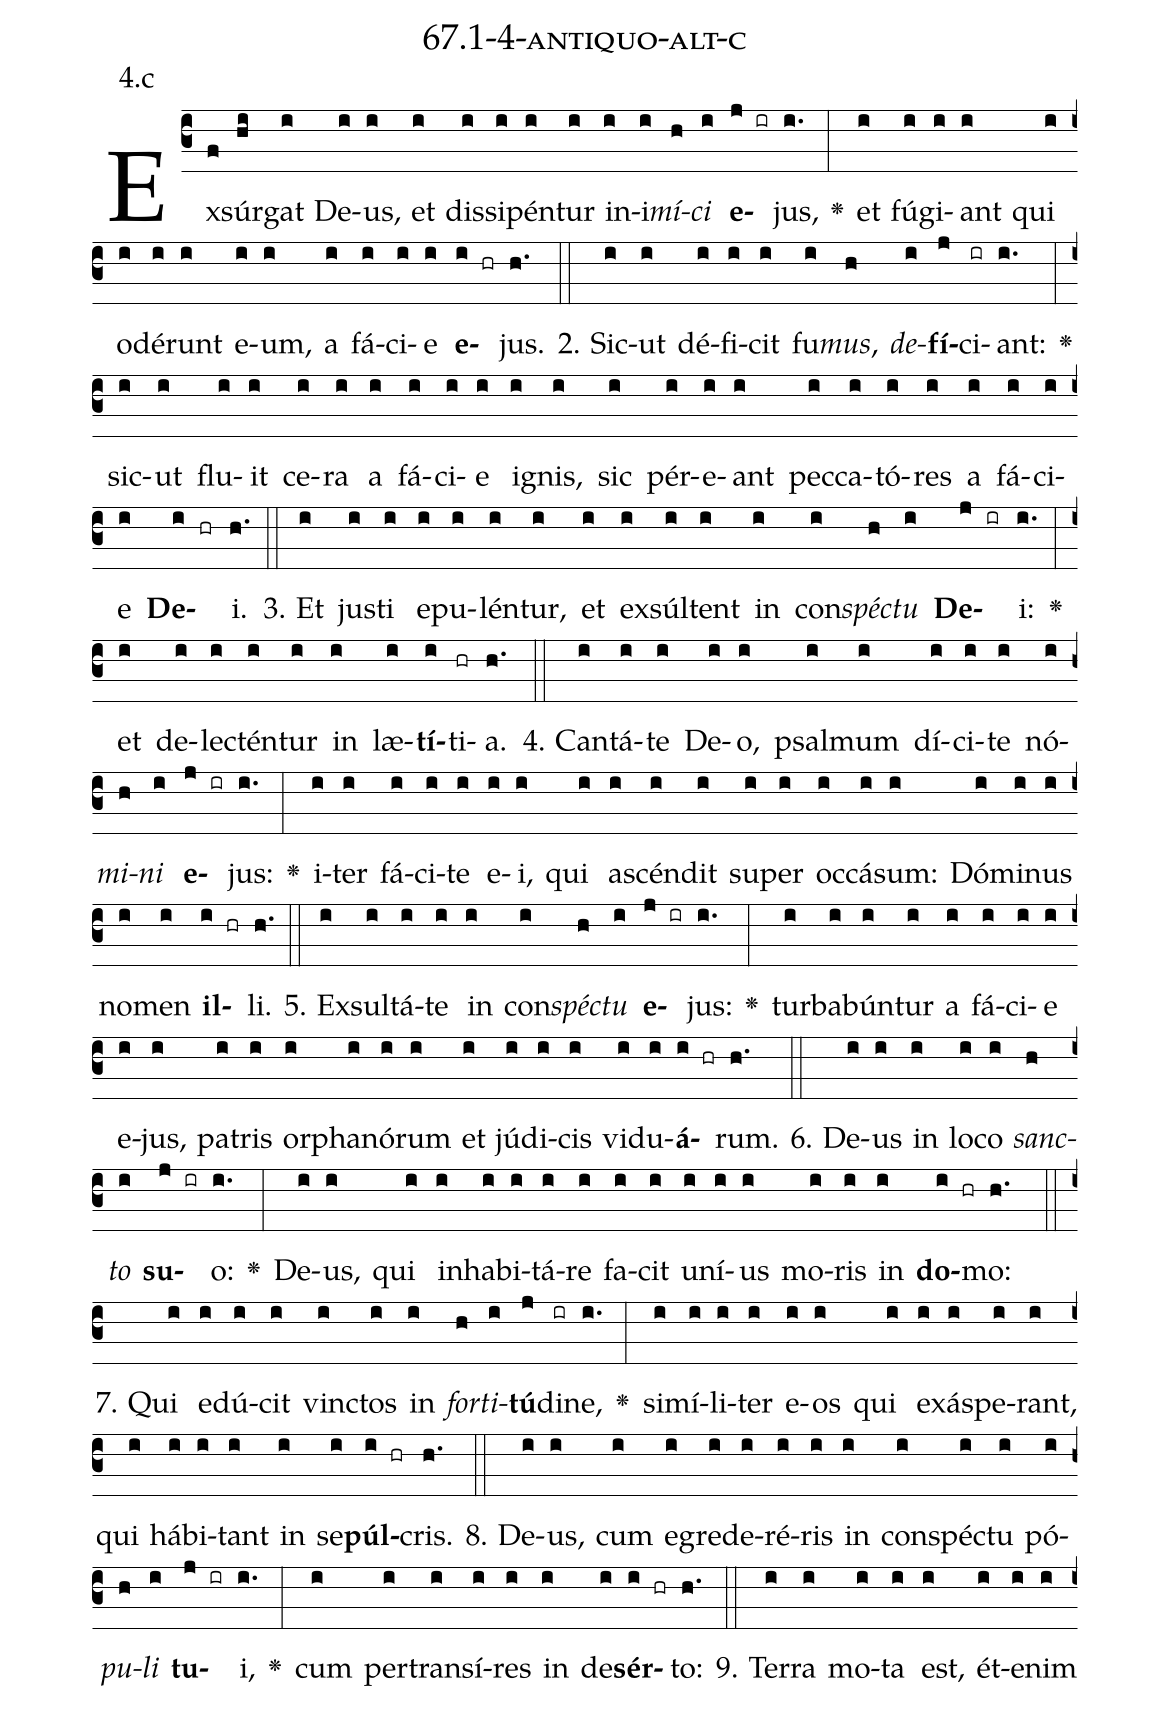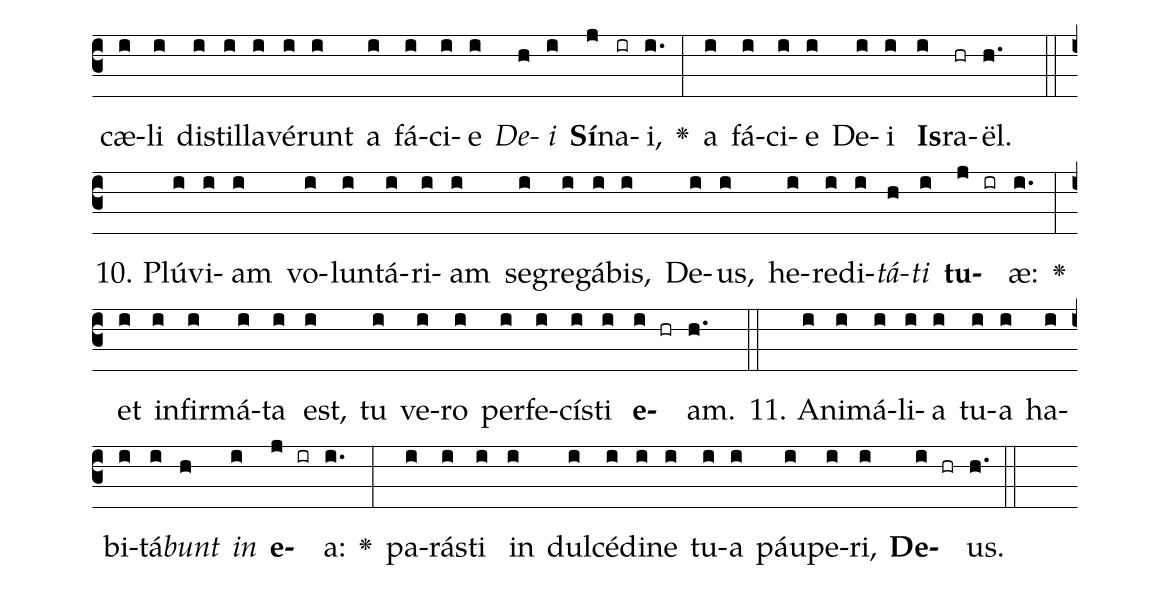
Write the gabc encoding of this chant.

name: 67.1-4-antiquo-alt-c;
annotation: 4.c;
%%
(c3)Ex(f)súr(hi)gat(i) De(i)us,(i) et(i) dis(i)si(i)pén(i)tur(i) in(i)i(i)<i>mí</i>(h)<i>ci</i>(i) <b>e</b>(j ir)jus,(i.) <v>\greheightstar</v>(:) et(i) fú(i)gi(i)ant(i) qui(i) o(i)dé(i)runt(i) e(i)um,(i) a(i) fá(i)ci(i)e(i) <b>e</b>(i hr)jus.(h.) (::)
2. Sic(i)ut(i) dé(i)fi(i)cit(i) fu(i)<i>mus</i>,(h) <i>de</i>(i)<b>fí</b>(j)ci(ir)ant:(i.) <v>\greheightstar</v>(:) sic(i)ut(i) flu(i)it(i) ce(i)ra(i) a(i) fá(i)ci(i)e(i) i(i)gnis,(i) sic(i) pér(i)e(i)ant(i) pec(i)ca(i)tó(i)res(i) a(i) fá(i)ci(i)e(i) <b>De</b>(i hr)i.(h.) (::)
3. Et(i) jus(i)ti(i) e(i)pu(i)lén(i)tur,(i) et(i) ex(i)súl(i)tent(i) in(i) con(i)<i>spéc</i>(h)<i>tu</i>(i) <b>De</b>(j ir)i:(i.) <v>\greheightstar</v>(:) et(i) de(i)lec(i)tén(i)tur(i) in(i) læ(i)<b>tí</b>(i)ti(hr)a.(h.) (::)
4. Can(i)tá(i)te(i) De(i)o,(i) psal(i)mum(i) dí(i)ci(i)te(i) nó(i)<i>mi</i>(h)<i>ni</i>(i) <b>e</b>(j ir)jus:(i.) <v>\greheightstar</v>(:) i(i)ter(i) fá(i)ci(i)te(i) e(i)i,(i) qui(i) a(i)scén(i)dit(i) su(i)per(i) oc(i)cá(i)sum:(i) Dó(i)mi(i)nus(i) no(i)men(i) <b>il</b>(i hr)li.(h.) (::)
5. Ex(i)sul(i)tá(i)te(i) in(i) con(i)<i>spéc</i>(h)<i>tu</i>(i) <b>e</b>(j ir)jus:(i.) <v>\greheightstar</v>(:) tur(i)ba(i)bún(i)tur(i) a(i) fá(i)ci(i)e(i) e(i)jus,(i) pa(i)tris(i) or(i)pha(i)nó(i)rum(i) et(i) jú(i)di(i)cis(i) vi(i)du(i)<b>á</b>(i hr)rum.(h.) (::)
6. De(i)us(i) in(i) lo(i)co(i) <i>sanc</i>(h)<i>to</i>(i) <b>su</b>(j ir)o:(i.) <v>\greheightstar</v>(:) De(i)us,(i) qui(i) in(i)ha(i)bi(i)tá(i)re(i) fa(i)cit(i) u(i)ní(i)us(i) mo(i)ris(i) in(i) <b>do</b>(i hr)mo:(h.) (::)
7. Qui(i) e(i)dú(i)cit(i) vinc(i)tos(i) in(i) <i>for</i>(h)<i>ti</i>(i)<b>tú</b>(j)di(ir)ne,(i.) <v>\greheightstar</v>(:) si(i)mí(i)li(i)ter(i) e(i)os(i) qui(i) ex(i)ás(i)pe(i)rant,(i) qui(i) há(i)bi(i)tant(i) in(i) se(i)<b>púl</b>(i hr)cris.(h.) (::)
8. De(i)us,(i) cum(i) e(i)gre(i)de(i)ré(i)ris(i) in(i) con(i)spéc(i)tu(i) pó(i)<i>pu</i>(h)<i>li</i>(i) <b>tu</b>(j ir)i,(i.) <v>\greheightstar</v>(:) cum(i) per(i)trans(i)í(i)res(i) in(i) de(i)<b>sér</b>(i hr)to:(h.) (::)
9. Ter(i)ra(i) mo(i)ta(i) est,(i) ét(i)e(i)nim(i) cæ(i)li(i) di(i)stil(i)la(i)vé(i)runt(i) a(i) fá(i)ci(i)e(i) <i>De</i>(h)<i>i</i>(i) <b>Sí</b>(j)na(ir)i,(i.) <v>\greheightstar</v>(:) a(i) fá(i)ci(i)e(i) De(i)i(i) <b>Is</b>(i)ra(hr)ël.(h.) (::)
10. Plú(i)vi(i)am(i) vo(i)lun(i)tá(i)ri(i)am(i) se(i)gre(i)gá(i)bis,(i) De(i)us,(i) he(i)re(i)di(i)<i>tá</i>(h)<i>ti</i>(i) <b>tu</b>(j ir)æ:(i.) <v>\greheightstar</v>(:) et(i) in(i)fir(i)má(i)ta(i) est,(i) tu(i) ve(i)ro(i) per(i)fe(i)cís(i)ti(i) <b>e</b>(i hr)am.(h.) (::)
11. A(i)ni(i)má(i)li(i)a(i) tu(i)a(i) ha(i)bi(i)tá(i)<i>bunt</i>(h) <i>in</i>(i) <b>e</b>(j ir)a:(i.) <v>\greheightstar</v>(:) pa(i)rás(i)ti(i) in(i) dul(i)cé(i)di(i)ne(i) tu(i)a(i) páu(i)pe(i)ri,(i) <b>De</b>(i hr)us.(h.) (::)
